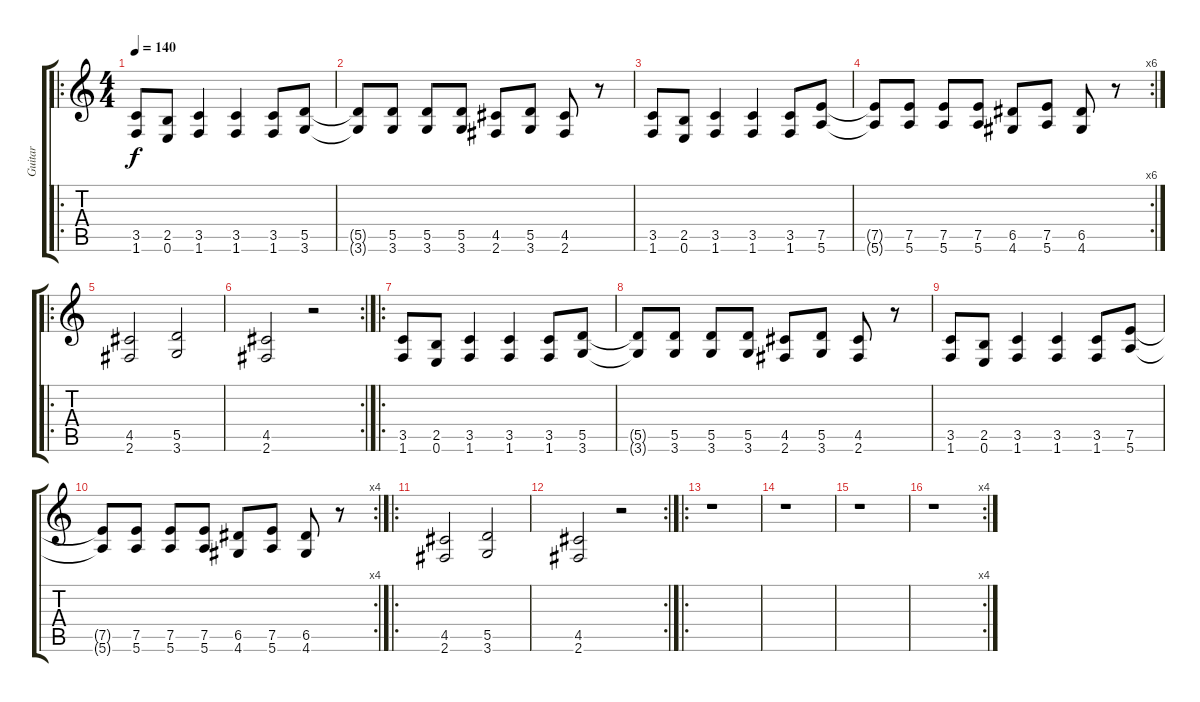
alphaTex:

\track ("Guitar" "Guitar") {instrument distortionguitar}
\staff {score tabs}
\tuning (E4 B3 G3 D3 A2 E2) {hide}
\ro
\ts (4 4)
\tempo 140
\clef g2
\ks c
(3.5 1.6).8{dy f instrument distortionguitar} (2.5 0.6).8 (3.5 1.6).4 (3.5 1.6).4 (3.5 1.6).8 (5.5 3.6).8 |
(5.5{t} 3.6{t}).8 (5.5 3.6).8 (5.5 3.6).8 (5.5 3.6).8 (4.5 2.6).8 (5.5 3.6).8 (4.5 2.6).8 r.8 |
(3.5 1.6).8 (2.5 0.6).8 (3.5 1.6).4 (3.5 1.6).4 (3.5 1.6).8 (7.5 5.6).8 |
\rc 6
(7.5{t} 5.6{t}).8 (7.5 5.6).8 (7.5 5.6).8 (7.5 5.6).8 (6.5 4.6).8 (7.5 5.6).8 (6.5 4.6).8 r.8 |
\ro
(4.5 2.6).2 (5.5 3.6).2 |
\rc 2
(4.5 2.6).2 r.2 |
\ro
(3.5 1.6).8 (2.5 0.6).8 (3.5 1.6).4 (3.5 1.6).4 (3.5 1.6).8 (5.5 3.6).8 |
(5.5{t} 3.6{t}).8 (5.5 3.6).8 (5.5 3.6).8 (5.5 3.6).8 (4.5 2.6).8 (5.5 3.6).8 (4.5 2.6).8 r.8 |
(3.5 1.6).8 (2.5 0.6).8 (3.5 1.6).4 (3.5 1.6).4 (3.5 1.6).8 (7.5 5.6).8 |
\rc 4
(7.5{t} 5.6{t}).8 (7.5 5.6).8 (7.5 5.6).8 (7.5 5.6).8 (6.5 4.6).8 (7.5 5.6).8 (6.5 4.6).8 r.8 |
\ro
(4.5 2.6).2 (5.5 3.6).2 |
\rc 2
(4.5 2.6).2 r.2 |
\ro
r.1 |
r.1 |
r.1 |
\rc 4
r.1
